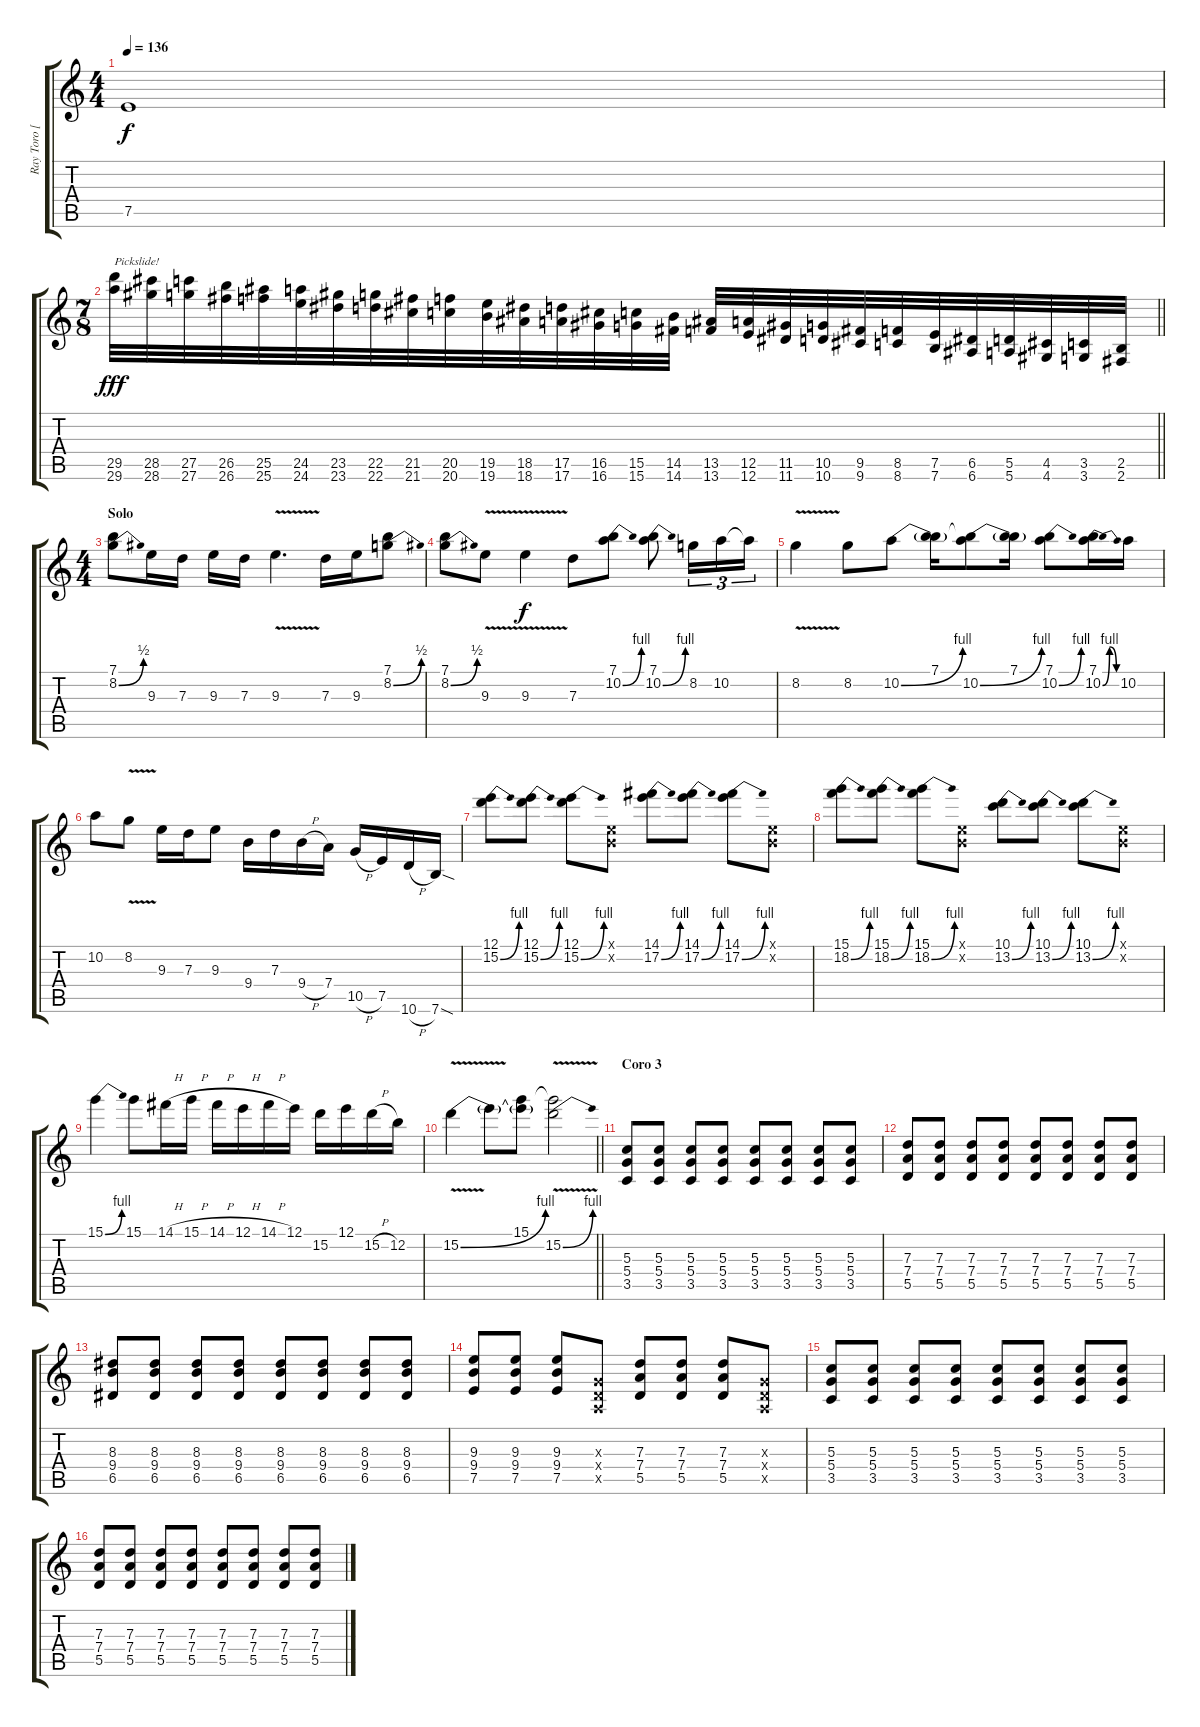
\track ("Ray Toro [Guitar]" "Ray Toro [") {instrument distortionguitar}
\staff {score tabs}
\tuning (E4 B3 G3 D3 A2 E2) {hide}
\ts (4 4)
\tempo 136
\clef g2
\ks c
7.5{t}.1{dy f} |
\ts (7 8)
\barLineRight lightlight
(29.5 29.6).32{txt "Pickslide!" dy fff volume 16 instrument guitarfretnoise} (28.5 28.6).32 (27.5 27.6).32 (26.5 26.6).32 (25.5 25.6).32 (24.5 24.6).32 (23.5 23.6).32 (22.5 22.6).32 (21.5 21.6).32 (20.5 20.6).32 (19.5 19.6).32 (18.5 18.6).32 (17.5 17.6).32 (16.5 16.6).32 (15.5 15.6).32 (14.5 14.6).32 (13.5 13.6).32 (12.5 12.6).32 (11.5 11.6).32 (10.5 10.6).32 (9.5 9.6).32 (8.5 8.6).32 (7.5 7.6).32 (6.5 6.6).32 (5.5 5.6).32 (4.5 4.6).32 (3.5 3.6).32 (2.5 2.6).32 |
\ts (4 4)
\section ("" "Solo")
(7.1 8.2{be (bend 0 0 60 2)}).8{volume 16 balance 1 instrument distortionguitar} 9.3.16 7.3.16 9.3.16 7.3.16 9.3{v}.4{d} 7.3.16 9.3.16 (7.1 8.2{be (bend 0 0 60 2)}).8 |
(7.1 8.2{be (bend 0 0 60 2)}).8 9.3{v}.8 9.3{v}.4{dy f} 7.3.8 (7.1 10.2{be (bend 0 0 60 4)}).8 (7.1 10.2{be (bend 0 0 60 4)}).8 8.2.16{tu (3 2)} 10.2.16{tu (3 2)} 10.2{t}.16{tu (3 2)} |
8.2{v}.4 8.2.8 10.2{be (bend 0 0 60 4)}.8 (7.1 10.2{t}).16 (7.1{t} 10.2{be (bend 0 0 60 4)}).8 (7.1 10.2{t}).16 (7.1 10.2{be (bend 0 0 60 4)}).8 (7.1 10.2{be (bendrelease 0 0 15 4 45 4 60 0)}).16 10.2.16 |
10.2.8 8.2{v}.8 9.3.16 7.3.16 9.3.8 9.4.16 7.3.16 9.4{h}.16 7.4.16 10.5{h}.16 7.5.16 10.6{h}.16 7.6{sod}.16 |
(12.1 15.2{be (bend 0 0 60 4)}).8 (12.1 15.2{be (bend 0 0 60 4)}).8 (12.1 15.2{be (bend 0 0 60 4)}).8 (0.1{x} 0.2{x}).8 (14.1 17.2{be (bend 0 0 60 4)}).8 (14.1 17.2{be (bend 0 0 60 4)}).8 (14.1 17.2{be (bend 0 0 60 4)}).8 (0.1{x} 0.2{x}).8 |
(15.1 18.2{be (bend 0 0 60 4)}).8 (15.1 18.2{be (bend 0 0 60 4)}).8 (15.1 18.2{be (bend 0 0 60 4)}).8 (0.1{x} 0.2{x}).8 (10.1 13.2{be (bend 0 0 60 4)}).8 (10.1 13.2{be (bend 0 0 60 4)}).8 (10.1 13.2{be (bend 0 0 60 4)}).8 (0.1{x} 0.2{x}).8 |
15.1{be (bend 0 0 60 4)}.4 15.1.8 14.1{h}.16 15.1{h}.16 14.1{h}.16 12.1{h}.16 14.1{h}.16 12.1.16 15.2.16 12.1.16 15.2{h}.16 12.2.16 |
\barLineRight lightlight
15.2{be (bend 0 0 60 4) v}.4 15.2{t}.8 (15.1 15.2{t}).8 (15.1{t} 15.2{be (bend 0 0 60 4) v}).2 |
\section ("" "Coro 3")
(5.3 5.4 3.5).8 (5.3 5.4 3.5).8 (5.3 5.4 3.5).8 (5.3 5.4 3.5).8 (5.3 5.4 3.5).8 (5.3 5.4 3.5).8 (5.3 5.4 3.5).8 (5.3 5.4 3.5).8 |
(7.3 7.4 5.5).8 (7.3 7.4 5.5).8 (7.3 7.4 5.5).8 (7.3 7.4 5.5).8 (7.3 7.4 5.5).8 (7.3 7.4 5.5).8 (7.3 7.4 5.5).8 (7.3 7.4 5.5).8 |
(8.3 9.4 6.5).8 (8.3 9.4 6.5).8 (8.3 9.4 6.5).8 (8.3 9.4 6.5).8 (8.3 9.4 6.5).8 (8.3 9.4 6.5).8 (8.3 9.4 6.5).8 (8.3 9.4 6.5).8 |
(9.3 9.4 7.5).8 (9.3 9.4 7.5).8 (9.3 9.4 7.5).8 (0.3{x} 0.4{x} 0.5{x}).8 (7.3 7.4 5.5).8 (7.3 7.4 5.5).8 (7.3 7.4 5.5).8 (0.3{x} 0.4{x} 0.5{x}).8 |
(5.3 5.4 3.5).8 (5.3 5.4 3.5).8 (5.3 5.4 3.5).8 (5.3 5.4 3.5).8 (5.3 5.4 3.5).8 (5.3 5.4 3.5).8 (5.3 5.4 3.5).8 (5.3 5.4 3.5).8 |
(7.3 7.4 5.5).8 (7.3 7.4 5.5).8 (7.3 7.4 5.5).8 (7.3 7.4 5.5).8 (7.3 7.4 5.5).8 (7.3 7.4 5.5).8 (7.3 7.4 5.5).8 (7.3 7.4 5.5).8
